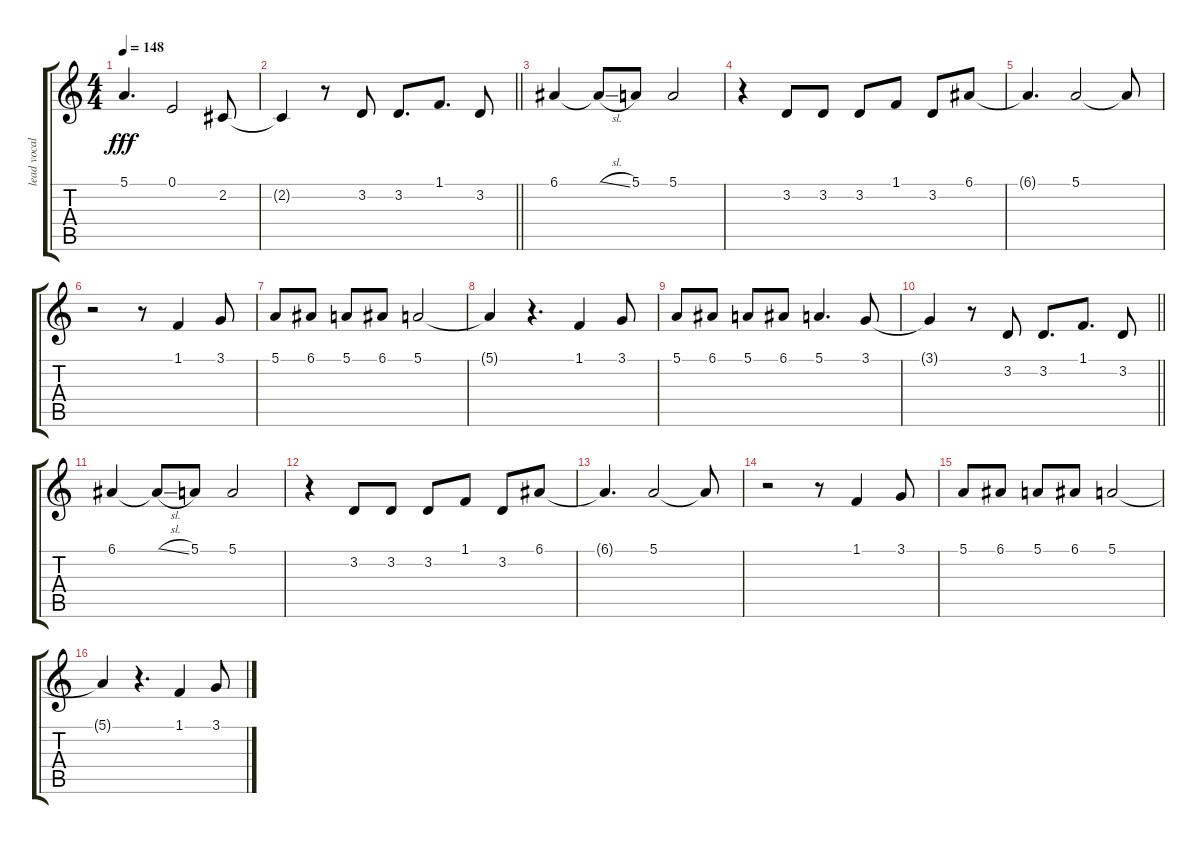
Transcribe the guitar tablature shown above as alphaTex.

\track ("lead vocal" "lead vocal") {instrument altosax}
\staff {score tabs}
\tuning (E4 B3 G3 D3 A2 E2) {hide}
\ts (4 4)
\tempo 148
\clef g2
\ks c
5.1{t}.4{d dy fff} 0.1.2 2.2.8 |
\barLineRight lightlight
2.2{t}.4 r.8 3.2.8 3.2.8{d} 1.1.8{d} 3.2.8 |
\section ("" "")
6.1.4 6.1{sl t}.8 5.1.8 5.1.2 |
r.4 3.2.8 3.2.8 3.2.8 1.1.8 3.2.8 6.1.8 |
6.1{t}.4{d} 5.1.2 5.1{t}.8 |
r.2 r.8 1.1.4 3.1.8 |
5.1.8 6.1.8 5.1.8 6.1.8 5.1.2 |
5.1{t}.4 r.4{d} 1.1.4 3.1.8 |
5.1.8 6.1.8 5.1.8 6.1.8 5.1.4{d} 3.1.8 |
\barLineRight lightlight
3.1{t}.4 r.8 3.2.8 3.2.8{d} 1.1.8{d} 3.2.8 |
6.1.4 6.1{sl t}.8 5.1.8 5.1.2 |
r.4 3.2.8 3.2.8 3.2.8 1.1.8 3.2.8 6.1.8 |
6.1{t}.4{d} 5.1.2 5.1{t}.8 |
r.2 r.8 1.1.4 3.1.8 |
5.1.8 6.1.8 5.1.8 6.1.8 5.1.2 |
5.1{t}.4 r.4{d} 1.1.4 3.1.8
